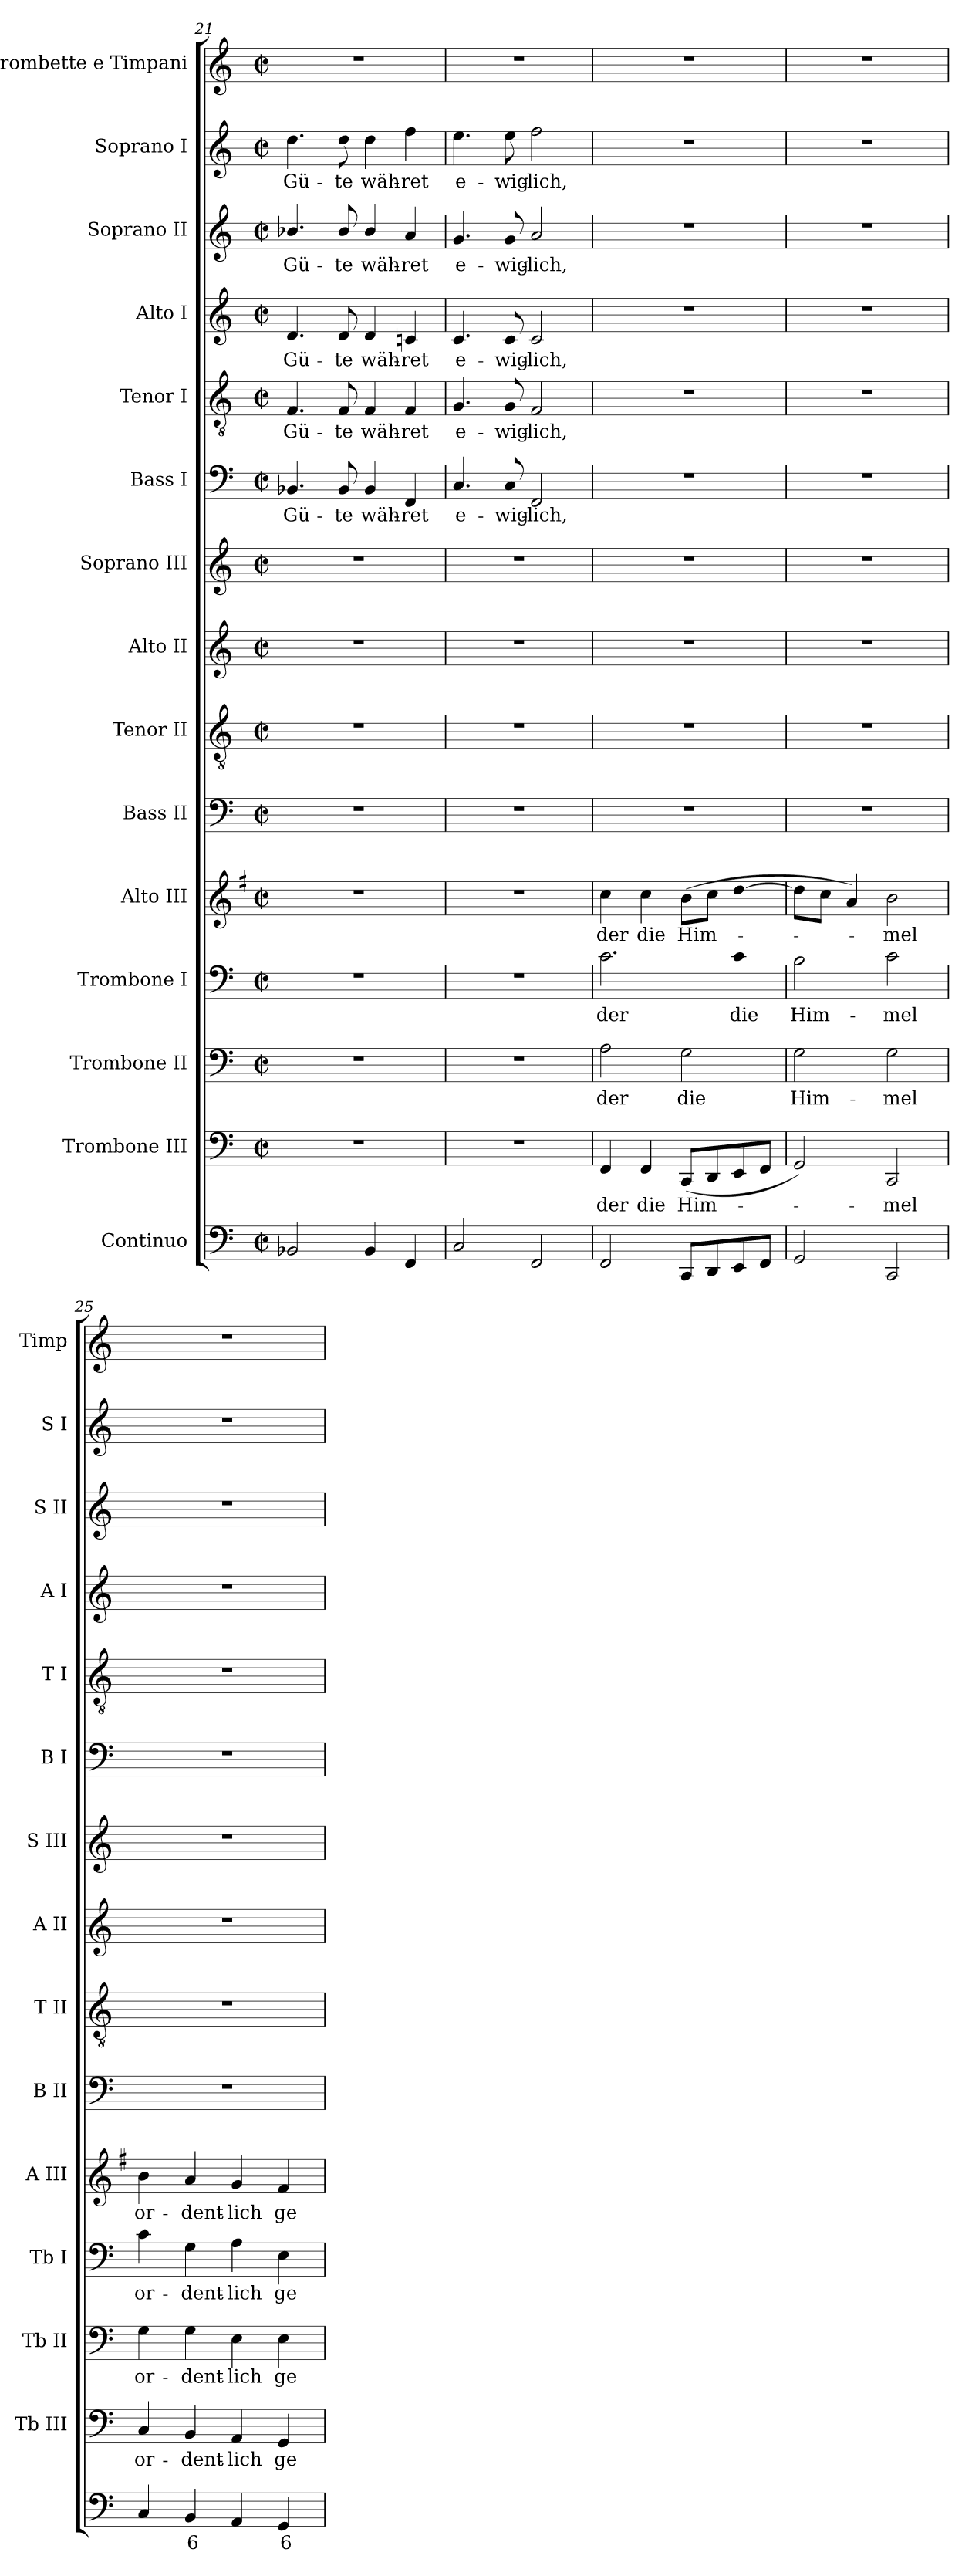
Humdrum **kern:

**kern	**text	**kern	**text	**kern	**text	**kern	**text	**kern	**text	**kern	**kern	**kern	**kern	**kern	**text	**kern	**text	**kern	**text	**kern	**text	**kern	**text	**kern
*part15	*part15	*part14	*part14	*part13	*part13	*part12	*part12	*part11	*part11	*part10	*part9	*part8	*part7	*part6	*part6	*part5	*part5	*part4	*part4	*part3	*part3	*part2	*part2	*part1
*staff15	*staff15	*staff14	*staff14	*staff13	*staff13	*staff12	*staff12	*staff11	*staff11	*staff10	*staff9	*staff8	*staff7	*staff6	*staff6	*staff5	*staff5	*staff4	*staff4	*staff3	*staff3	*staff2	*staff2	*staff1
*I"Continuo	*	*I"Trombone III	*	*I"Trombone II	*	*I"Trombone I	*	*I"Alto III	*	*I"Bass II	*I"Tenor II	*I"Alto II	*I"Soprano III	*I"Bass I	*	*I"Tenor I	*	*I"Alto I	*	*I"Soprano II	*	*I"Soprano I	*	*I"Trombette  e Timpani
*	*	*I'Tb III	*	*I'Tb II	*	*I'Tb I	*	*I'A III	*	*I'B II	*I'T II	*I'A II	*I'S III	*I'B I	*	*I'T I	*	*I'A I	*	*I'S II	*	*I'S I	*	*I'Timp
*clefF4	*	*clefF4	*	*clefF4	*	*clefF4	*	*clefG2	*	*clefF4	*clefGv2	*clefG2	*clefG2	*clefF4	*	*clefGv2	*	*clefG2	*	*clefG2	*	*clefG2	*	*clefG2
*	*	*	*	*	*	*	*	*ITrd4c7	*	*	*	*	*	*	*	*	*	*	*	*	*	*	*	*
*k[]	*	*k[]	*	*k[]	*	*k[]	*	*k[]	*	*k[]	*k[]	*k[]	*k[]	*k[]	*	*k[]	*	*k[]	*	*k[]	*	*k[]	*	*k[]
*C:	*	*C:	*	*C:	*	*C:	*	*C:	*	*C:	*C:	*C:	*C:	*C:	*	*C:	*	*C:	*	*C:	*	*C:	*	*C:
*M2/2	*	*M2/2	*	*M2/2	*	*M2/2	*	*M2/2	*	*M2/2	*M2/2	*M2/2	*M2/2	*M2/2	*	*M2/2	*	*M2/2	*	*M2/2	*	*M2/2	*	*M2/2
*met(c|)	*	*met(c|)	*	*met(c|)	*	*met(c|)	*	*met(c|)	*	*met(c|)	*met(c|)	*met(c|)	*met(c|)	*met(c|)	*	*met(c|)	*	*met(c|)	*	*met(c|)	*	*met(c|)	*	*met(c|)
=21	=21	=21	=21	=21	=21	=21	=21	=21	=21	=21	=21	=21	=21	=21	=21	=21	=21	=21	=21	=21	=21	=21	=21	=21
!	!	!	!	!	!	!	!	!	!	!	!	!	!	!	!LO:LY:b	!	!LO:LY:b	!	!LO:LY:b	!	!LO:LY:b	!	!LO:LY:b	!
2BB-X	.	1r	.	1r	.	1r	.	1r	.	1r	1r	1r	1r	4.BB-	Gü-	4.F	Gü-	4.d	Gü-	4.b-X/	Gü-	4.dd	Gü-	1r
!	!	!	!	!	!	!	!	!	!	!	!	!	!	!	!LO:LY:b	!	!LO:LY:b	!	!LO:LY:b	!	!LO:LY:b	!	!LO:LY:b	!
.	.	.	.	.	.	.	.	.	.	.	.	.	.	8BB-	-te	8F	-te	8d	-te	8b-/	-te	8dd	-te	.
!	!	!	!	!	!	!	!	!	!	!	!	!	!	!	!LO:LY:b	!	!LO:LY:b	!	!LO:LY:b	!	!LO:LY:b	!	!LO:LY:b	!
4BB-	.	.	.	.	.	.	.	.	.	.	.	.	.	4BB-	wäh-	4F	wäh-	4d	wäh-	4b-/	wäh-	4dd	wäh-	.
!	!	!	!	!	!	!	!	!	!	!	!	!	!	!	!LO:LY:b	!	!LO:LY:b	!	!LO:LY:b	!	!LO:LY:b	!	!LO:LY:b	!
4FF	.	.	.	.	.	.	.	.	.	.	.	.	.	4FF	-ret	4F	-ret	4cn	-ret	4a	-ret	4ff	-ret	.
=22	=22	=22	=22	=22	=22	=22	=22	=22	=22	=22	=22	=22	=22	=22	=22	=22	=22	=22	=22	=22	=22	=22	=22	=22
!	!	!	!	!	!	!	!	!	!	!	!	!	!	!	!LO:LY:b	!	!LO:LY:b	!	!LO:LY:b	!	!LO:LY:b	!	!LO:LY:b	!
2C	.	1r	.	1r	.	1r	.	1r	.	1r	1r	1r	1r	4.C	e-	4.G	e-	4.c	e-	4.g	e-	4.ee	e-	1r
!	!	!	!	!	!	!	!	!	!	!	!	!	!	!	!LO:LY:b	!	!LO:LY:b	!	!LO:LY:b	!	!LO:LY:b	!	!LO:LY:b	!
.	.	.	.	.	.	.	.	.	.	.	.	.	.	8C	-wig-	8G	-wig-	8c	-wig-	8g	-wig-	8ee	-wig-	.
!	!	!	!	!	!	!	!	!	!	!	!	!	!	!	!LO:LY:b	!	!LO:LY:b	!	!LO:LY:b	!	!LO:LY:b	!	!LO:LY:b	!
2FF	.	.	.	.	.	.	.	.	.	.	.	.	.	2FF	-lich,	2F	-lich,	2c	-lich,	2a	-lich,	2ff	-lich,	.
=23	=23	=23	=23	=23	=23	=23	=23	=23	=23	=23	=23	=23	=23	=23	=23	=23	=23	=23	=23	=23	=23	=23	=23	=23
!	!	!	!LO:LY:b	!	!LO:LY:b	!	!LO:LY:b	!	!LO:LY:b	!	!	!	!	!	!	!	!	!	!	!	!	!	!	!
2FF	.	4FF	der	2A	der	2.c	der	4f	der	1r	1r	1r	1r	1r	.	1r	.	1r	.	1r	.	1r	.	1r
!	!	!	!LO:LY:b	!	!	!	!	!	!LO:LY:b	!	!	!	!	!	!	!	!	!	!	!	!	!	!	!
.	.	4FF	die	.	.	.	.	4f	die	.	.	.	.	.	.	.	.	.	.	.	.	.	.	.
!	!	!	!LO:LY:b	!	!LO:LY:b	!	!	!	!LO:LY:b	!	!	!	!	!	!	!	!	!	!	!	!	!	!	!
8CCL	.	(<8CCL	Him-	2G	die	.	.	(<8eL	Him-	.	.	.	.	.	.	.	.	.	.	.	.	.	.	.
8DD	.	8DD	.	.	.	.	.	8fJ	.	.	.	.	.	.	.	.	.	.	.	.	.	.	.	.
!	!	!	!	!	!	!	!LO:LY:b	!	!	!	!	!	!	!	!	!	!	!	!	!	!	!	!	!
8EE	.	8EE	.	.	.	4c	die	[4g	.	.	.	.	.	.	.	.	.	.	.	.	.	.	.	.
8FFJ	.	8FFJ	.	.	.	.	.	.	.	.	.	.	.	.	.	.	.	.	.	.	.	.	.	.
=24	=24	=24	=24	=24	=24	=24	=24	=24	=24	=24	=24	=24	=24	=24	=24	=24	=24	=24	=24	=24	=24	=24	=24	=24
!	!	!	!	!	!LO:LY:b	!	!LO:LY:b	!	!	!	!	!	!	!	!	!	!	!	!	!	!	!	!	!
2GG	.	2GG)	.	2G	Him-	2B	Him-	8gL]	.	1r	1r	1r	1r	1r	.	1r	.	1r	.	1r	.	1r	.	1r
.	.	.	.	.	.	.	.	8fJ	.	.	.	.	.	.	.	.	.	.	.	.	.	.	.	.
.	.	.	.	.	.	.	.	4d)	.	.	.	.	.	.	.	.	.	.	.	.	.	.	.	.
!	!	!	!LO:LY:b	!	!LO:LY:b	!	!LO:LY:b	!	!LO:LY:b	!	!	!	!	!	!	!	!	!	!	!	!	!	!	!
2CC	.	2CC	mel	2G	-mel	2c	-mel	2e	mel	.	.	.	.	.	.	.	.	.	.	.	.	.	.	.
=25	=25	=25	=25	=25	=25	=25	=25	=25	=25	=25	=25	=25	=25	=25	=25	=25	=25	=25	=25	=25	=25	=25	=25	=25
!	!	!	!LO:LY:b	!	!LO:LY:b	!	!LO:LY:b	!	!LO:LY:b	!	!	!	!	!	!	!	!	!	!	!	!	!	!	!
4C	.	4C	or-	4G	or-	4c	or-	4e	or-	1r	1r	1r	1r	1r	.	1r	.	1r	.	1r	.	1r	.	1r
!	!LO:LY:b	!	!LO:LY:b	!	!LO:LY:b	!	!LO:LY:b	!	!LO:LY:b	!	!	!	!	!	!	!	!	!	!	!	!	!	!	!
4BB	6	4BB	-dent-	4G	-dent-	4G	-dent-	4d	-dent-	.	.	.	.	.	.	.	.	.	.	.	.	.	.	.
!	!	!	!LO:LY:b	!	!LO:LY:b	!	!LO:LY:b	!	!LO:LY:b	!	!	!	!	!	!	!	!	!	!	!	!	!	!	!
4AA	.	4AA	-lich	4E	-lich	4A	-lich	4c	-lich	.	.	.	.	.	.	.	.	.	.	.	.	.	.	.
!	!LO:LY:b	!	!LO:LY:b	!	!LO:LY:b	!	!LO:LY:b	!	!LO:LY:b	!	!	!	!	!	!	!	!	!	!	!	!	!	!	!
4GG	6	4GG	ge-	4E	ge-	4E	ge-	4B	ge-	.	.	.	.	.	.	.	.	.	.	.	.	.	.	.
=	=	=	=	=	=	=	=	=	=	=	=	=	=	=	=	=	=	=	=	=	=	=	=	=
*-	*-	*-	*-	*-	*-	*-	*-	*-	*-	*-	*-	*-	*-	*-	*-	*-	*-	*-	*-	*-	*-	*-	*-	*-
